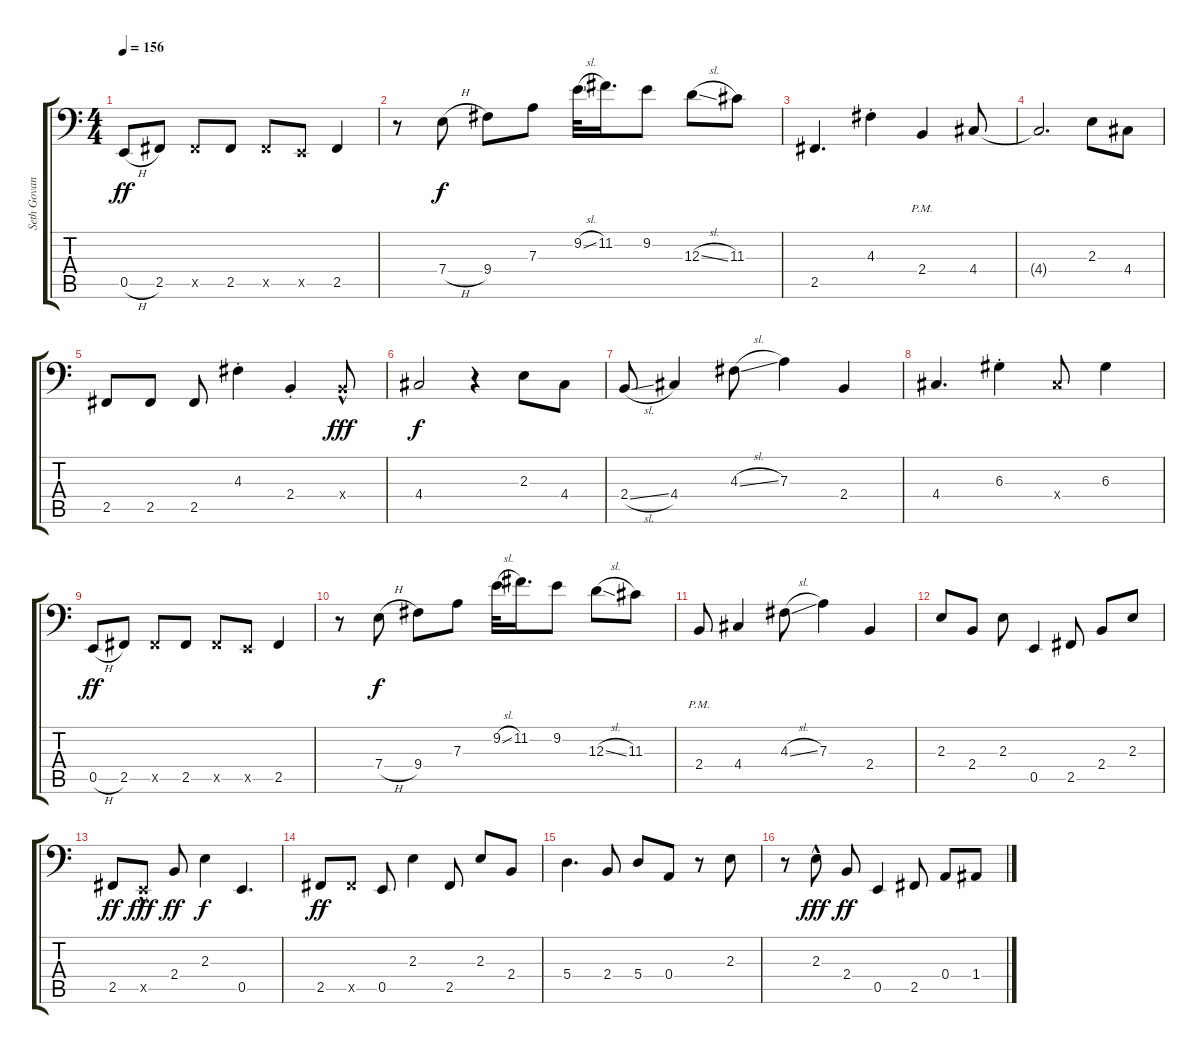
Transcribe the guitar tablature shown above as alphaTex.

\track ("Seth Govan" "Seth Govan") {instrument electricbassfinger}
\staff {score tabs}
\tuning (C3 G2 D2 A1 E1 B0) {hide}
\ts (4 4)
\tempo 156
\clef f4
\ks c
0.5{h}.8{dy ff} 2.5.8 2.5{x}.8 2.5.8 2.5{x}.8 0.5{x}.8 2.5.4 |
r.8 7.4{h}.8{dy f} 9.4.8 7.3.8 9.2{sl}.32 11.2.16{d} 9.2.8 12.3{sl}.8 11.3.8 |
2.5.4{d} 4.3{st}.4 2.4{pm}.4 4.4.8 |
4.4{t}.2{d} 2.3.8 4.4.8 |
2.5.8 2.5.8 2.5.8 4.3{st}.4 2.4{st}.4 2.4{hac x}.8{dy fff} |
4.4.2{dy f} r.4 2.3.8 4.4.8 |
2.4{sl}.8 4.4.4 4.3{sl}.8 7.3.4 2.4.4 |
4.4.4{d} 6.3{st}.4 4.4{x}.8 6.3.4 |
0.5{h}.8{dy ff} 2.5.8 2.5{x}.8 2.5.8 2.5{x}.8 0.5{x}.8 2.5.4 |
r.8 7.4{h}.8{dy f} 9.4.8 7.3.8 9.2{sl}.32 11.2.16{d} 9.2.8 12.3{sl}.8 11.3.8 |
2.4{pm}.8 4.4.4 4.3{sl}.8 7.3.4 2.4.4 |
2.3.8 2.4.8 2.3.8 0.5.4 2.5.8 2.4.8 2.3.8 |
2.5.8{dy ff} 0.5{hac x}.8{dy fff} 2.4.8{dy ff} 2.3.4{dy f} 0.5.4{d} |
2.5.8{dy ff} 2.5{x}.8 0.5.8 2.3.4 2.5.8 2.3.8 2.4.8 |
5.4.4{d} 2.4.8 5.4.8 0.4.8 r.8 2.3.8 |
r.8 2.3{hac}.8{dy fff} 2.4.8{dy ff} 0.5.4 2.5.8 0.4.8 1.4.8
